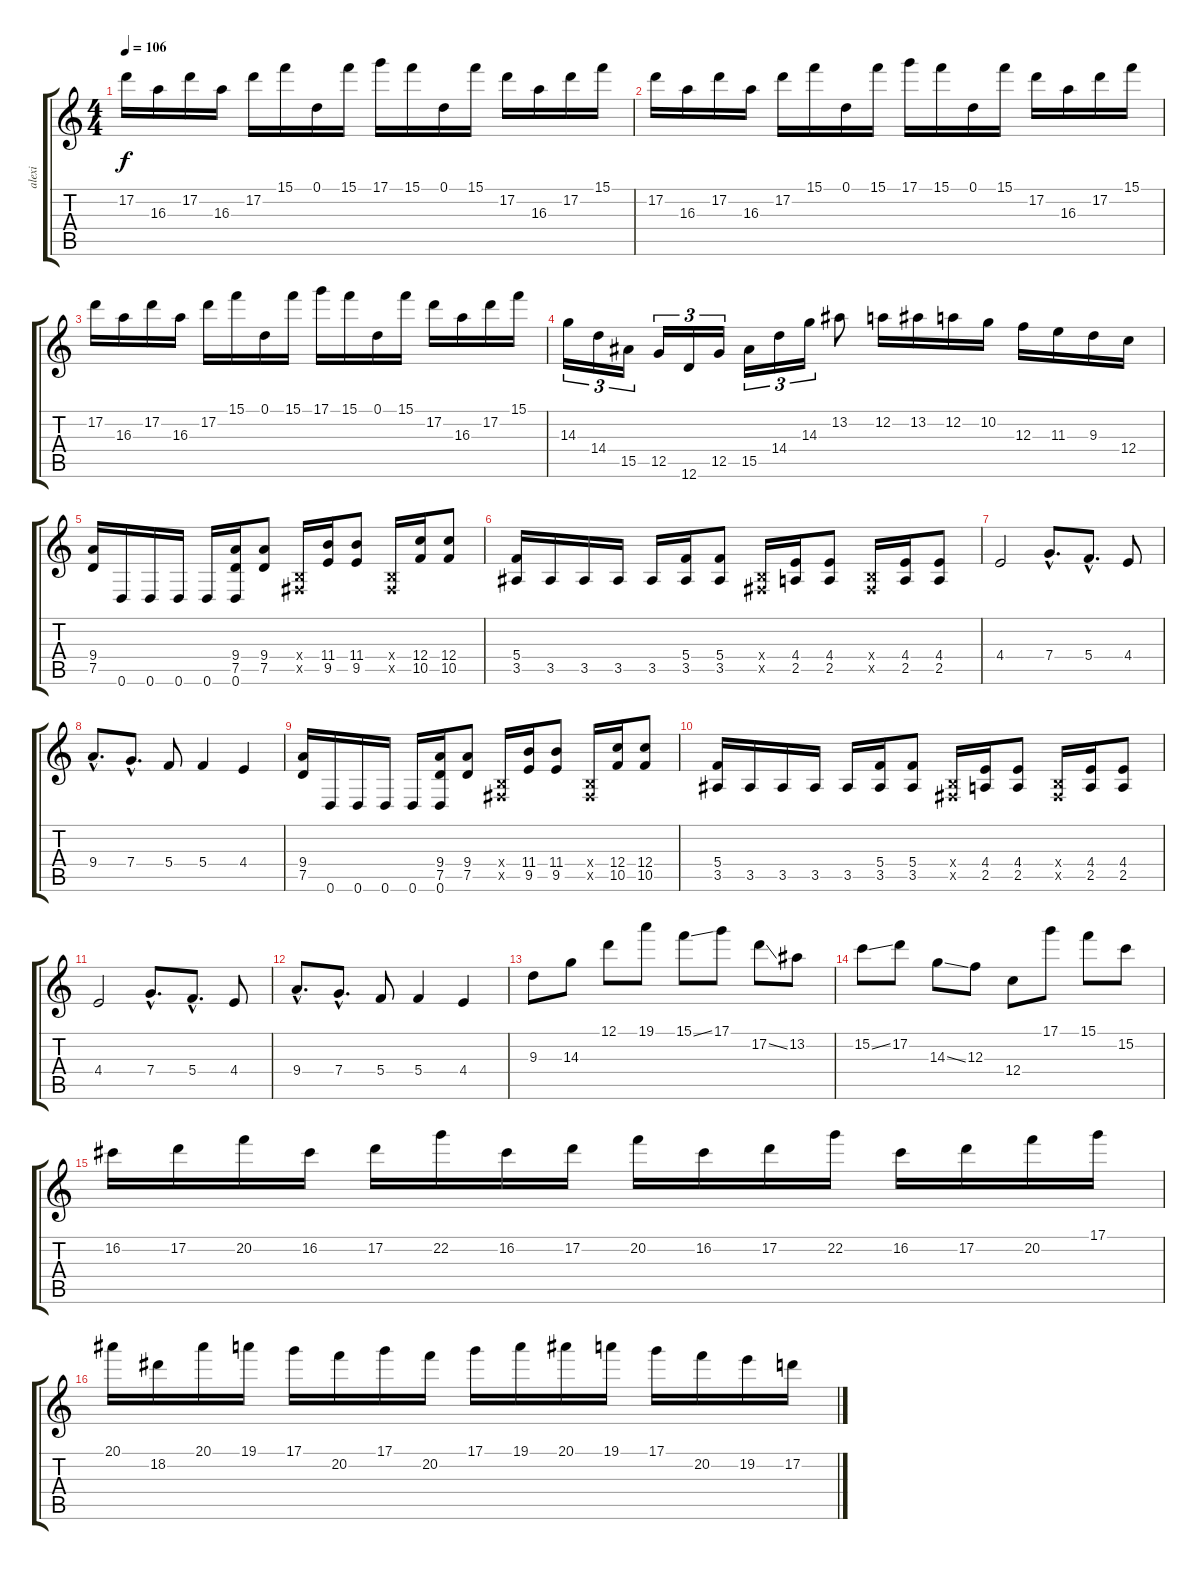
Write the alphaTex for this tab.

\track ("alexi" "alexi") {instrument overdrivenguitar}
\staff {score tabs}
\tuning (D4 A3 F3 C3 G2 D2) {hide}
\ts (4 4)
\tempo 106
\clef g2
\ks c
17.2.16{dy f} 16.3.16 17.2.16 16.3.16 17.2.16 15.1.16 0.1.16 15.1.16 17.1.16 15.1.16 0.1.16 15.1.16 17.2.16 16.3.16 17.2.16 15.1.16 |
17.2.16 16.3.16 17.2.16 16.3.16 17.2.16 15.1.16 0.1.16 15.1.16 17.1.16 15.1.16 0.1.16 15.1.16 17.2.16 16.3.16 17.2.16 15.1.16 |
17.2.16 16.3.16 17.2.16 16.3.16 17.2.16 15.1.16 0.1.16 15.1.16 17.1.16 15.1.16 0.1.16 15.1.16 17.2.16 16.3.16 17.2.16 15.1.16 |
14.3.16{tu (3 2)} 14.4.16{tu (3 2)} 15.5.16{tu (3 2)} 12.5.16{tu (3 2)} 12.6.16{tu (3 2)} 12.5.16{tu (3 2)} 15.5.16{tu (3 2)} 14.4.16{tu (3 2)} 14.3.16{tu (3 2)} 13.2.8 12.2.16 13.2.16 12.2.16 10.2.16 12.3.16 11.3.16 9.3.16 12.4.16 |
(9.4 7.5).16{volume 11} 0.6.16 0.6.16 0.6.16 0.6.16 (9.4 7.5 0.6).16 (9.4 7.5).8 (-1.4{x} -1.5{x}).16 (11.4 9.5).16 (11.4 9.5).8 (-1.4{x} -1.5{x}).16 (12.4 10.5).16 (12.4 10.5).8 |
(5.4 3.5).16 3.5.16 3.5.16 3.5.16 3.5.16 (5.4 3.5).16 (5.4 3.5).8 (-1.4{x} -1.5{x}).16 (4.4 2.5).16 (4.4 2.5).8 (-1.4{x} -1.5{x}).16 (4.4 2.5).16 (4.4 2.5).8 |
4.4.2{volume 16} 7.4{hac}.8{d} 5.4{hac}.8{d} 4.4.8 |
9.4{hac}.8{d} 7.4{hac}.8{d} 5.4.8 5.4.4 4.4.4 |
(9.4 7.5).16{volume 11} 0.6.16 0.6.16 0.6.16 0.6.16 (9.4 7.5 0.6).16 (9.4 7.5).8 (-1.4{x} -1.5{x}).16 (11.4 9.5).16 (11.4 9.5).8 (-1.4{x} -1.5{x}).16 (12.4 10.5).16 (12.4 10.5).8 |
(5.4 3.5).16 3.5.16 3.5.16 3.5.16 3.5.16 (5.4 3.5).16 (5.4 3.5).8 (-1.4{x} -1.5{x}).16 (4.4 2.5).16 (4.4 2.5).8 (-1.4{x} -1.5{x}).16 (4.4 2.5).16 (4.4 2.5).8 |
4.4.2{volume 16} 7.4{hac}.8{d} 5.4{hac}.8{d} 4.4.8 |
9.4{hac}.8{d} 7.4{hac}.8{d} 5.4.8 5.4.4 4.4.4 |
9.3.8 14.3.8 12.1.8 19.1.8 15.1{ss}.8 17.1.8 17.2{ss}.8 13.2.8 |
15.2{ss}.8 17.2.8 14.3{ss}.8 12.3.8 12.4.8 17.1.8 15.1.8 15.2.8 |
16.2.16 17.2.16 20.2.16 16.2.16 17.2.16 22.2.16 16.2.16 17.2.16 20.2.16 16.2.16 17.2.16 22.2.16 16.2.16 17.2.16 20.2.16 17.1.16 |
20.1.16 18.2.16 20.1.16 19.1.16 17.1.16 20.2.16 17.1.16 20.2.16 17.1.16 19.1.16 20.1.16 19.1.16 17.1.16 20.2.16 19.2.16 17.2.16
